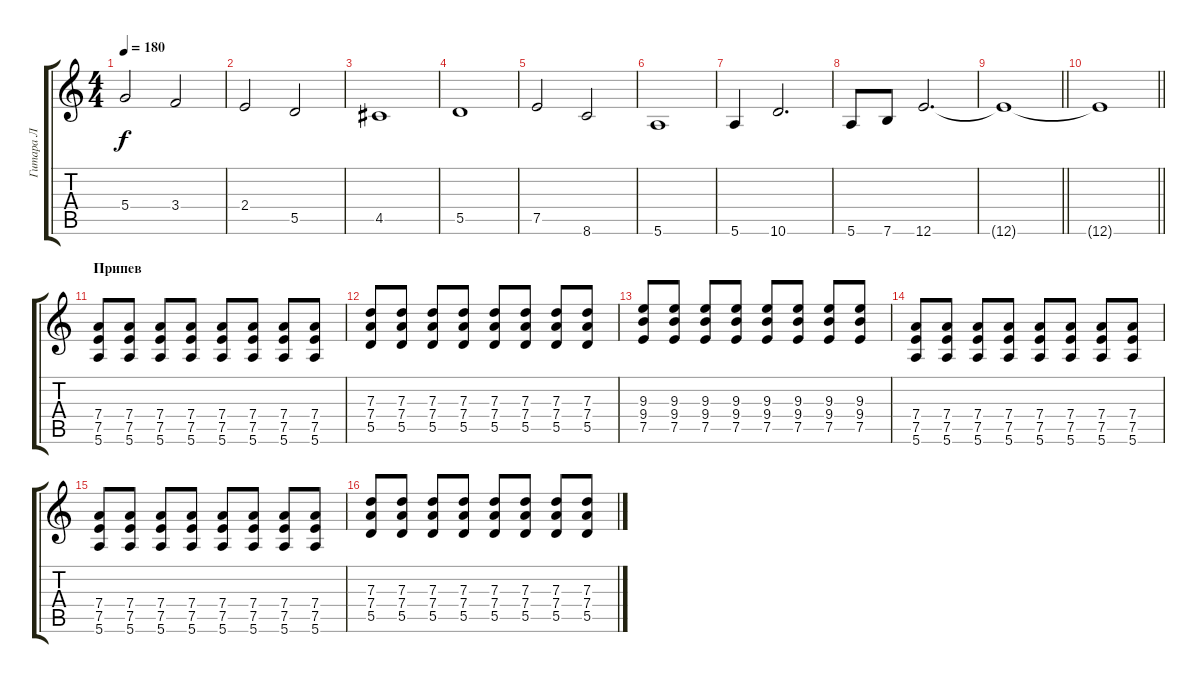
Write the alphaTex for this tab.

\track ("Гитара Л" "Гитара Л") {instrument distortionguitar}
\staff {score tabs}
\tuning (E4 B3 G3 D3 A2 E2) {hide}
\ts (4 4)
\tempo 180
\clef g2
\ks c
5.4.2{dy f} 3.4.2 |
2.4.2 5.5.2 |
4.5.1 |
5.5.1 |
7.5.2 8.6.2 |
5.6.1 |
5.6.4 10.6.2{d} |
5.6.8 7.6.8 12.6.2{d} |
\barLineRight lightlight
12.6{t}.1 |
\barLineRight lightlight
12.6{t}.1 |
\section ("" "Припев")
(7.4 7.5 5.6).8 (7.4 7.5 5.6).8 (7.4 7.5 5.6).8 (7.4 7.5 5.6).8 (7.4 7.5 5.6).8 (7.4 7.5 5.6).8 (7.4 7.5 5.6).8 (7.4 7.5 5.6).8 |
(7.3 7.4 5.5).8 (7.3 7.4 5.5).8 (7.3 7.4 5.5).8 (7.3 7.4 5.5).8 (7.3 7.4 5.5).8 (7.3 7.4 5.5).8 (7.3 7.4 5.5).8 (7.3 7.4 5.5).8 |
(9.3 9.4 7.5).8 (9.3 9.4 7.5).8 (9.3 9.4 7.5).8 (9.3 9.4 7.5).8 (9.3 9.4 7.5).8 (9.3 9.4 7.5).8 (9.3 9.4 7.5).8 (9.3 9.4 7.5).8 |
(7.4 7.5 5.6).8 (7.4 7.5 5.6).8 (7.4 7.5 5.6).8 (7.4 7.5 5.6).8 (7.4 7.5 5.6).8 (7.4 7.5 5.6).8 (7.4 7.5 5.6).8 (7.4 7.5 5.6).8 |
(7.4 7.5 5.6).8 (7.4 7.5 5.6).8 (7.4 7.5 5.6).8 (7.4 7.5 5.6).8 (7.4 7.5 5.6).8 (7.4 7.5 5.6).8 (7.4 7.5 5.6).8 (7.4 7.5 5.6).8 |
(7.3 7.4 5.5).8 (7.3 7.4 5.5).8 (7.3 7.4 5.5).8 (7.3 7.4 5.5).8 (7.3 7.4 5.5).8 (7.3 7.4 5.5).8 (7.3 7.4 5.5).8 (7.3 7.4 5.5).8
